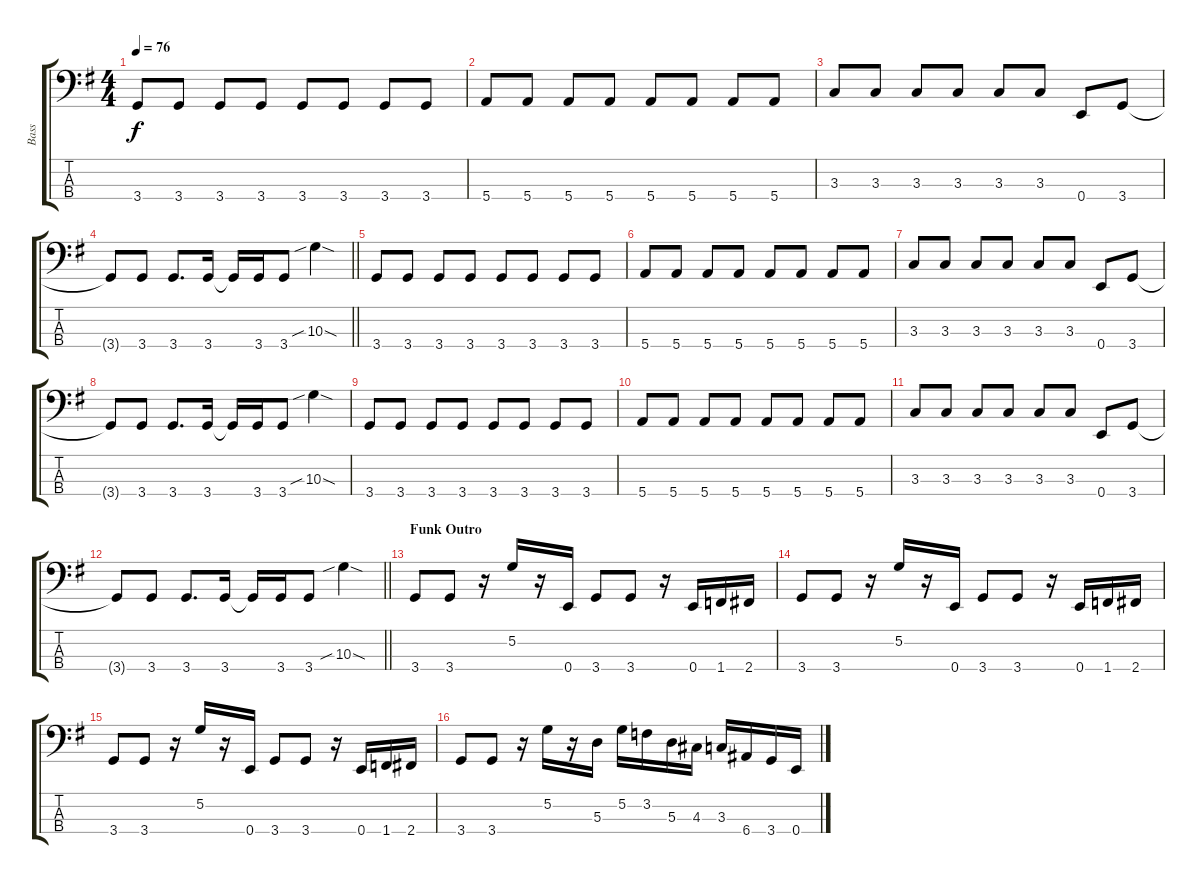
\track ("Bass" "Bass") {instrument electricbassfinger}
\staff {score tabs}
\tuning (G2 D2 A1 E1) {hide}
\ts (4 4)
\tempo 76
\clef f4
\ks eminor
3.4.8{dy f} 3.4.8 3.4.8 3.4.8 3.4.8 3.4.8 3.4.8 3.4.8 |
5.4.8 5.4.8 5.4.8 5.4.8 5.4.8 5.4.8 5.4.8 5.4.8 |
3.3.8 3.3.8 3.3.8 3.3.8 3.3.8 3.3.8 0.4.8 3.4.8 |
\barLineRight lightlight
3.4{t}.8 3.4.8 3.4.8{d} 3.4.16 3.4{t}.16 3.4.16 3.4.8 10.3{sib sod}.4 |
3.4.8 3.4.8 3.4.8 3.4.8 3.4.8 3.4.8 3.4.8 3.4.8 |
5.4.8 5.4.8 5.4.8 5.4.8 5.4.8 5.4.8 5.4.8 5.4.8 |
3.3.8 3.3.8 3.3.8 3.3.8 3.3.8 3.3.8 0.4.8 3.4.8 |
3.4{t}.8 3.4.8 3.4.8{d} 3.4.16 3.4{t}.16 3.4.16 3.4.8 10.3{sib sod}.4 |
3.4.8 3.4.8 3.4.8 3.4.8 3.4.8 3.4.8 3.4.8 3.4.8 |
5.4.8 5.4.8 5.4.8 5.4.8 5.4.8 5.4.8 5.4.8 5.4.8 |
3.3.8 3.3.8 3.3.8 3.3.8 3.3.8 3.3.8 0.4.8 3.4.8 |
\barLineRight lightlight
3.4{t}.8 3.4.8 3.4.8{d} 3.4.16 3.4{t}.16 3.4.16 3.4.8 10.3{sib sod}.4 |
\section ("" "Funk Outro")
3.4.8 3.4.8 r.16 5.2.16 r.16 0.4.16 3.4.8 3.4.8 r.16 0.4.16 1.4.16 2.4.16 |
3.4.8 3.4.8 r.16 5.2.16 r.16 0.4.16 3.4.8 3.4.8 r.16 0.4.16 1.4.16 2.4.16 |
3.4.8 3.4.8 r.16 5.2.16 r.16 0.4.16 3.4.8 3.4.8 r.16 0.4.16 1.4.16 2.4.16 |
3.4.8 3.4.8 r.16 5.2.16 r.16 5.3.16 5.2.16 3.2.16 5.3.16 4.3.16 3.3.16 6.4.16 3.4.16 0.4.16
